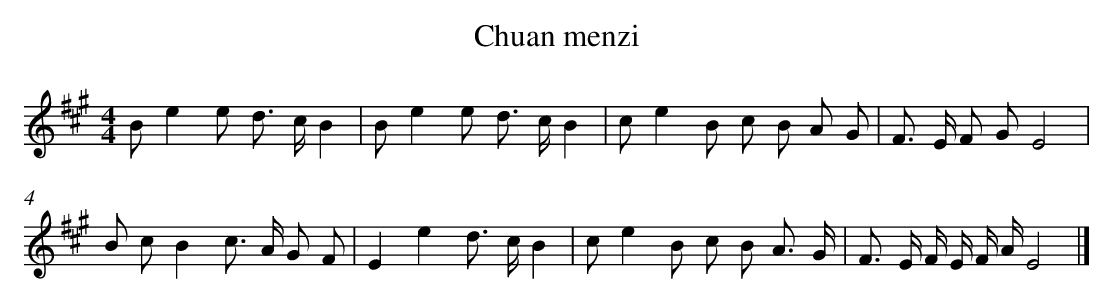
X:1
T: Chuan menzi
L: 1/8
M: 4/4
K: A
Be2e d> cB2 [I:setbarnb 1]|
Be2e d> cB2 |
ce2B c B A G |
F> E F GE4 |
B cB2c> A G F |
E2e2d> cB2 |
ce2B c B A3/ G/ |
F> E F/ E/ F/ A/E4 |]
